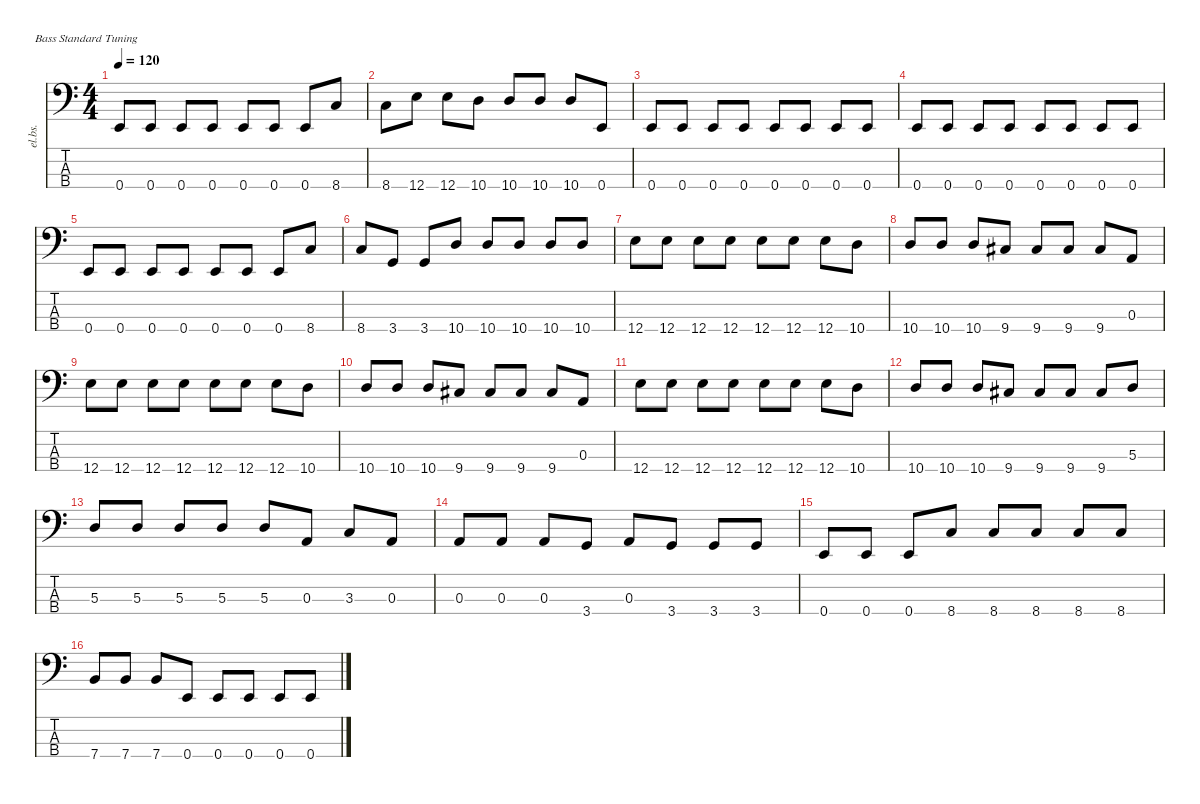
\defaultSystemsLayout 4
\hideDynamics
\bracketExtendMode nobrackets
\otherSystemsTrackNameOrientation horizontal
\track ("Bass in your face" "el.bs.") {instrument electricbasspick}
\staff {score tabs}
\tuning (G2 D2 A1 E1)
\ts (4 4)
\tempo 120
\clef f4
\ks c
0.4.8{dy f beam Up} 0.4.8{beam Up} 0.4.8{beam Up} 0.4.8{beam Up} 0.4.8{beam Up} 0.4.8{beam Up} 0.4.8{beam Up} 8.4.8{beam Up} |
8.4.8{beam Down} 12.4.8{beam Down} 12.4.8{beam Down} 10.4.8{beam Down} 10.4.8{beam Up} 10.4.8{beam Up} 10.4.8{beam Up} 0.4.8{beam Up} |
0.4.8{beam Up} 0.4.8{beam Up} 0.4.8{beam Up} 0.4.8{beam Up} 0.4.8{beam Up} 0.4.8{beam Up} 0.4.8{beam Up} 0.4.8{beam Up} |
0.4.8{beam Up} 0.4.8{beam Up} 0.4.8{beam Up} 0.4.8{beam Up} 0.4.8{beam Up} 0.4.8{beam Up} 0.4.8{beam Up} 0.4.8{beam Up} |
0.4.8{beam Up} 0.4.8{beam Up} 0.4.8{beam Up} 0.4.8{beam Up} 0.4.8{beam Up} 0.4.8{beam Up} 0.4.8{beam Up} 8.4.8{beam Up} |
8.4.8{beam Up} 3.4.8{beam Up} 3.4.8{beam Up} 10.4.8{beam Up} 10.4.8{beam Up} 10.4.8{beam Up} 10.4.8{beam Up} 10.4.8{beam Up} |
12.4.8{beam Down} 12.4.8{beam Down} 12.4.8{beam Down} 12.4.8{beam Down} 12.4.8{beam Down} 12.4.8{beam Down} 12.4.8{beam Down} 10.4.8{beam Down} |
10.4.8{beam Up} 10.4.8{beam Up} 10.4.8{beam Up} 9.4{acc #}.8{beam Up} 9.4{acc #}.8{beam Up} 9.4{acc #}.8{beam Up} 9.4{acc #}.8{beam Up} 0.3.8{beam Up} |
12.4.8{beam Down} 12.4.8{beam Down} 12.4.8{beam Down} 12.4.8{beam Down} 12.4.8{beam Down} 12.4.8{beam Down} 12.4.8{beam Down} 10.4.8{beam Down} |
10.4.8{beam Up} 10.4.8{beam Up} 10.4.8{beam Up} 9.4{acc #}.8{beam Up} 9.4{acc #}.8{beam Up} 9.4{acc #}.8{beam Up} 9.4{acc #}.8{beam Up} 0.3.8{beam Up} |
12.4.8{beam Down} 12.4.8{beam Down} 12.4.8{beam Down} 12.4.8{beam Down} 12.4.8{beam Down} 12.4.8{beam Down} 12.4.8{beam Down} 10.4.8{beam Down} |
10.4.8{beam Up} 10.4.8{beam Up} 10.4.8{beam Up} 9.4{acc #}.8{beam Up} 9.4{acc #}.8{beam Up} 9.4{acc #}.8{beam Up} 9.4{acc #}.8{beam Up} 5.3.8{beam Up} |
5.3.8{beam Up} 5.3.8{beam Up} 5.3.8{beam Up} 5.3.8{beam Up} 5.3.8{beam Up} 0.3.8{beam Up} 3.3.8{beam Up} 0.3.8{beam Up} |
0.3.8{beam Up} 0.3.8{beam Up} 0.3.8{beam Up} 3.4.8{beam Up} 0.3.8{beam Up} 3.4.8{beam Up} 3.4.8{beam Up} 3.4.8{beam Up} |
0.4.8{beam Up} 0.4.8{beam Up} 0.4.8{beam Up} 8.4.8{beam Up} 8.4.8{beam Up} 8.4.8{beam Up} 8.4.8{beam Up} 8.4.8{beam Up} |
7.4.8{beam Up} 7.4.8{beam Up} 7.4.8{beam Up} 0.4.8{beam Up} 0.4.8{beam Up} 0.4.8{beam Up} 0.4.8{beam Up} 0.4.8{beam Up}
